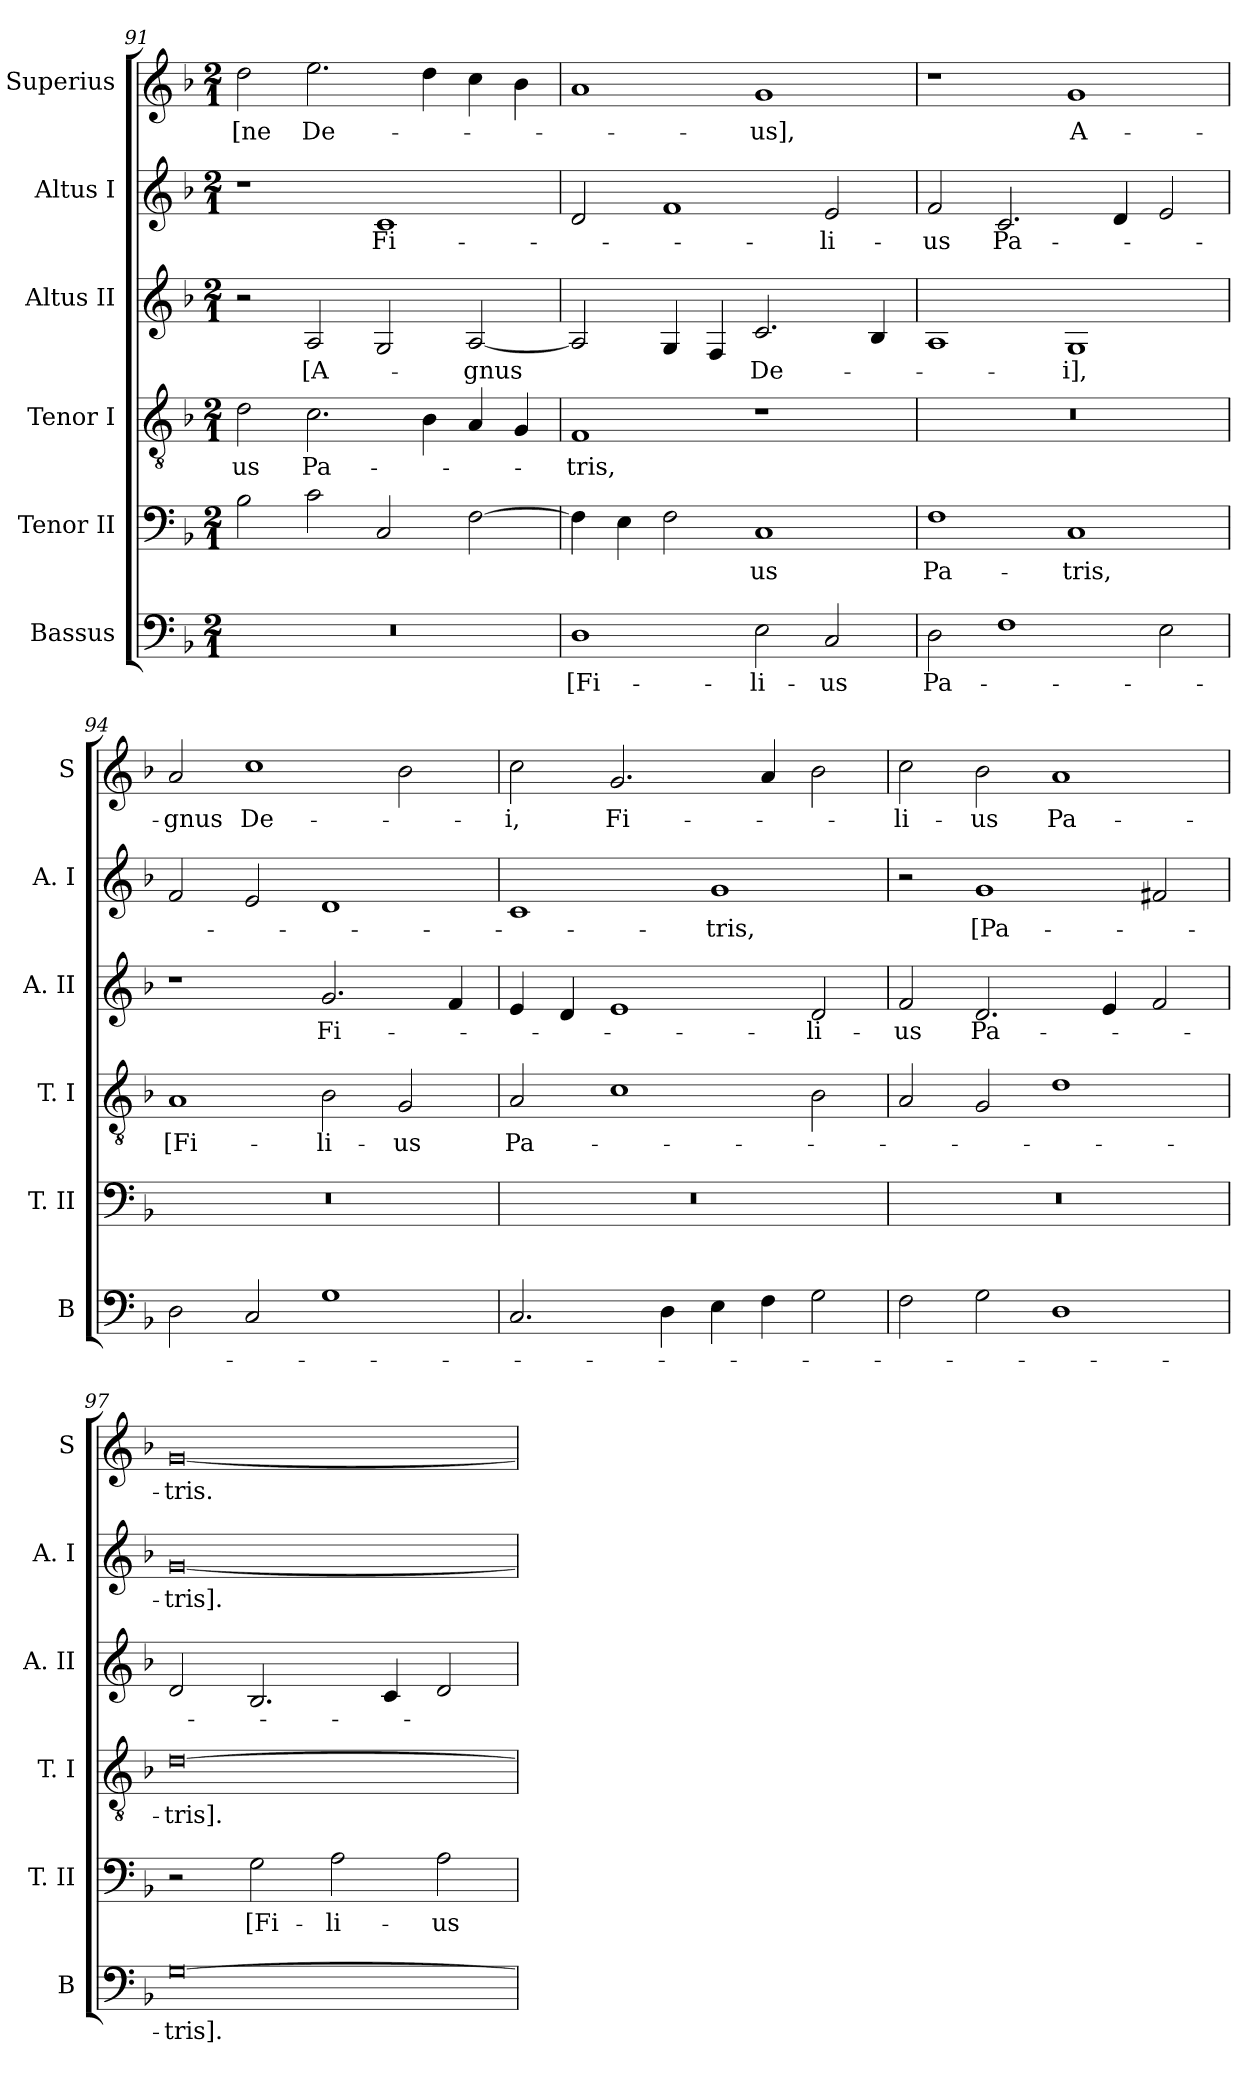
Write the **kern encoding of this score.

**kern	**text	**kern	**text	**kern	**text	**kern	**text	**kern	**text	**kern	**text
*part6	*part6	*part5	*part5	*part4	*part4	*part3	*part3	*part2	*part2	*part1	*part1
*staff6	*staff6	*staff5	*staff5	*staff4	*staff4	*staff3	*staff3	*staff2	*staff2	*staff1	*staff1
*I"Bassus	*	*I"Tenor II	*	*I"Tenor I	*	*I"Altus II	*	*I"Altus I	*	*I"Superius	*
*I'B	*	*I'T. II	*	*I'T. I	*	*I'A. II	*	*I'A. I	*	*I'S	*
*clefF4	*	*clefF4	*	*clefGv2	*	*clefG2	*	*clefG2	*	*clefG2	*
*k[b-]	*	*k[b-]	*	*k[b-]	*	*k[b-]	*	*k[b-]	*	*k[b-]	*
*F:	*	*F:	*	*F:	*	*F:	*	*F:	*	*F:	*
*M2/1	*	*M2/1	*	*M2/1	*	*M2/1	*	*M2/1	*	*M2/1	*
=91	=91	=91	=91	=91	=91	=91	=91	=91	=91	=91	=91
0r	.	2B-	.	2d	-us	2r	.	1r	.	2dd	-[ne
.	.	2c	.	2.c	Pa-	2A	[A-	.	.	2.ee	De-
.	.	2C	.	.	.	2G	.	1c	Fi-	.	.
.	.	.	.	4B-	.	.	.	.	.	4dd	.
.	.	[2F	.	4A	.	[2A	-gnus	.	.	4cc	.
.	.	.	.	4G	.	.	.	.	.	4b-	.
=92	=92	=92	=92	=92	=92	=92	=92	=92	=92	=92	=92
1D	[Fi-	4F]	.	1F	-tris,	2A]	.	2d	.	1a	.
.	.	4E	.	.	.	.	.	.	.	.	.
.	.	2F	.	.	.	4G	.	1f	.	.	.
.	.	.	.	.	.	4F	.	.	.	.	.
2E	-li-	1C	-us	1r	.	2.c	De-	.	.	1g	-us],
2C	-us	.	.	.	.	.	.	2e	-li-	.	.
.	.	.	.	.	.	4B-	.	.	.	.	.
=93	=93	=93	=93	=93	=93	=93	=93	=93	=93	=93	=93
2D	Pa-	1F	Pa-	0r	.	1A	.	2f	-us	1r	.
1F	.	.	.	.	.	.	.	2.c	Pa-	.	.
.	.	1C	-tris,	.	.	1G	-i],	.	.	1g	A-
.	.	.	.	.	.	.	.	4d	.	.	.
2E	.	.	.	.	.	.	.	2e	.	.	.
=94	=94	=94	=94	=94	=94	=94	=94	=94	=94	=94	=94
2D	.	0r	.	1A	[Fi-	1r	.	2f	.	2a	-gnus
2C	.	.	.	.	.	.	.	2e	.	1cc	De-
1G	.	.	.	2B-	-li-	2.g	Fi-	1d	.	.	.
.	.	.	.	2G	-us	.	.	.	.	2b-	.
.	.	.	.	.	.	4f	.	.	.	.	.
=95	=95	=95	=95	=95	=95	=95	=95	=95	=95	=95	=95
2.C	.	0r	.	2A	Pa-	4e	.	1c	.	2cc	-i,
.	.	.	.	.	.	4d	.	.	.	.	.
.	.	.	.	1c	.	1e	.	.	.	2.g	Fi-
4D	.	.	.	.	.	.	.	.	.	.	.
4E	.	.	.	.	.	.	.	1g	-tris,	.	.
4F	.	.	.	.	.	.	.	.	.	4a	.
2G	.	.	.	2B-	.	2d	-li-	.	.	2b-	.
=96	=96	=96	=96	=96	=96	=96	=96	=96	=96	=96	=96
2F	.	0r	.	2A	.	2f	-us	2r	.	2cc	-li-
2G	.	.	.	2G	.	2.d	Pa-	1g	[Pa-	2b-	-us
1D	.	.	.	1d	.	.	.	.	.	1a	Pa-
.	.	.	.	.	.	4e	.	.	.	.	.
.	.	.	.	.	.	2f	.	2f#X	.	.	.
=97	=97	=97	=97	=97	=97	=97	=97	=97	=97	=97	=97
[0G	-tris].	2r	.	[0d	-tris].	2d	.	[0g	-tris].	[0g	-tris.
.	.	2G	[Fi-	.	.	2.B-	.	.	.	.	.
.	.	2A	-li-	.	.	.	.	.	.	.	.
.	.	.	.	.	.	4c	.	.	.	.	.
.	.	2A	-us	.	.	2d	.	.	.	.	.
=	=	=	=	=	=	=	=	=	=	=	=
*-	*-	*-	*-	*-	*-	*-	*-	*-	*-	*-	*-
